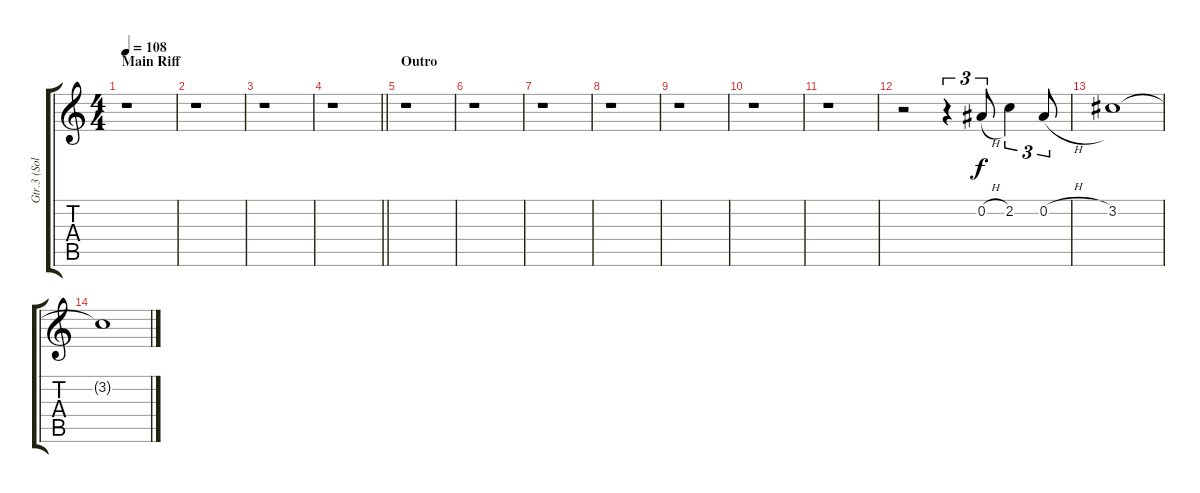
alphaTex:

\track ("Gtr.3 (Solo)" "Gtr.3 (Sol") {instrument distortionguitar}
\staff {score tabs}
\tuning (Eb4 Bb3 Gb3 Db3 Ab2 Eb2) {hide}
\ts (4 4)
\section ("" "Main Riff")
\tempo 108
\clef g2
\ks c
r.1{dy f} |
r.1 |
r.1 |
\barLineRight lightlight
r.1 |
\section ("" "Outro")
r.1 |
r.1 |
r.1 |
r.1 |
r.1 |
r.1 |
r.1 |
r.2 r.4{tu (3 2)} 0.2{h}.8{tu (3 2) balance 14} 2.2.4{tu (3 2)} 0.2{h}.8{tu (3 2)} |
3.2.1{volume 0} |
3.2{t}.1
